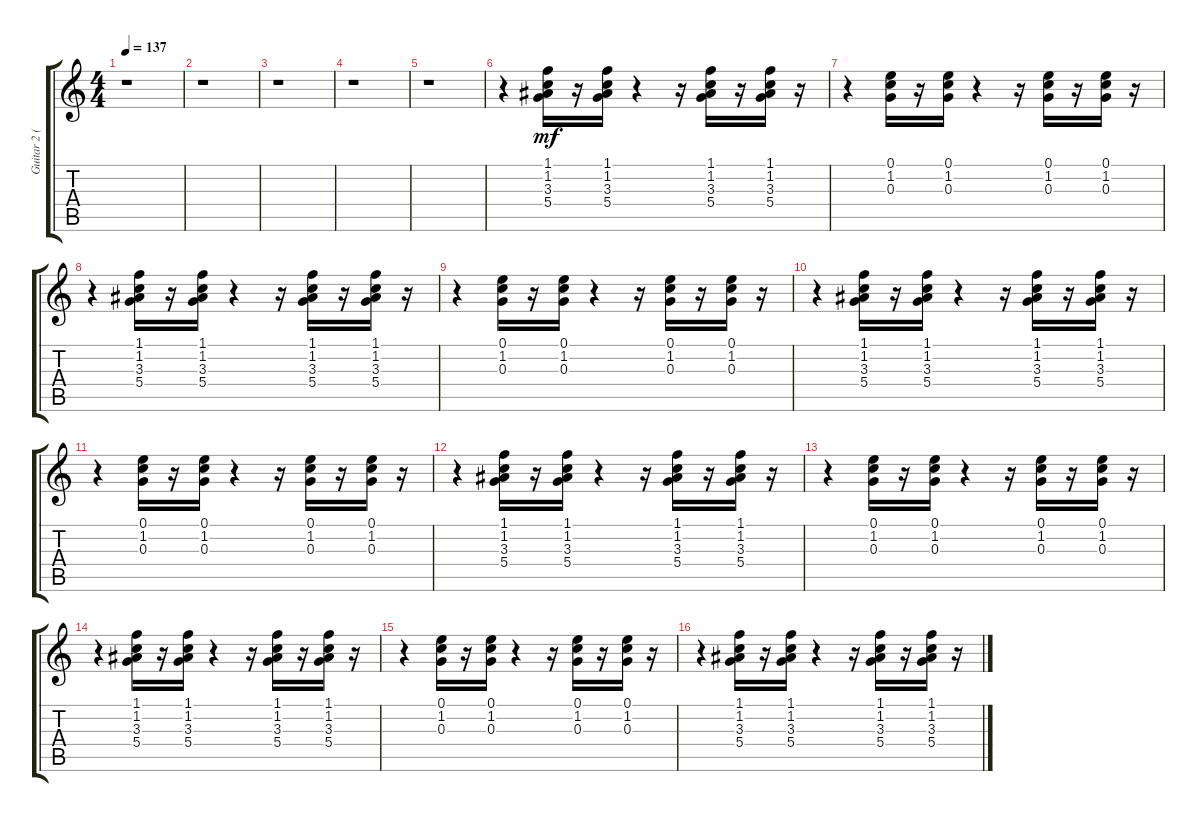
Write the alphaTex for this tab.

\track ("Guitar 2 (Fingerpicked)" "Guitar 2 (") {instrument distortionguitar}
\staff {score tabs}
\tuning (E4 B3 G3 D3 A2 E2) {hide}
\ts (4 4)
\tempo 137
\clef g2
\ks c
r.1{dy mf instrument distortionguitar} |
r.1 |
r.1 |
r.1 |
r.1 |
r.4 (1.1 1.2 3.3 5.4).16 r.16 (1.1 1.2 3.3 5.4).16 r.4 r.16 (1.1 1.2 3.3 5.4).16 r.16 (1.1 1.2 3.3 5.4).16 r.16 |
r.4 (0.1 1.2 0.3).16 r.16 (0.1 1.2 0.3).16 r.4 r.16 (0.1 1.2 0.3).16 r.16 (0.1 1.2 0.3).16 r.16 |
r.4 (1.1 1.2 3.3 5.4).16 r.16 (1.1 1.2 3.3 5.4).16 r.4 r.16 (1.1 1.2 3.3 5.4).16 r.16 (1.1 1.2 3.3 5.4).16 r.16 |
r.4 (0.1 1.2 0.3).16 r.16 (0.1 1.2 0.3).16 r.4 r.16 (0.1 1.2 0.3).16 r.16 (0.1 1.2 0.3).16 r.16 |
r.4 (1.1 1.2 3.3 5.4).16 r.16 (1.1 1.2 3.3 5.4).16 r.4 r.16 (1.1 1.2 3.3 5.4).16 r.16 (1.1 1.2 3.3 5.4).16 r.16 |
r.4 (0.1 1.2 0.3).16 r.16 (0.1 1.2 0.3).16 r.4 r.16 (0.1 1.2 0.3).16 r.16 (0.1 1.2 0.3).16 r.16 |
r.4 (1.1 1.2 3.3 5.4).16 r.16 (1.1 1.2 3.3 5.4).16 r.4 r.16 (1.1 1.2 3.3 5.4).16 r.16 (1.1 1.2 3.3 5.4).16 r.16 |
r.4 (0.1 1.2 0.3).16 r.16 (0.1 1.2 0.3).16 r.4 r.16 (0.1 1.2 0.3).16 r.16 (0.1 1.2 0.3).16 r.16 |
r.4 (1.1 1.2 3.3 5.4).16 r.16 (1.1 1.2 3.3 5.4).16 r.4 r.16 (1.1 1.2 3.3 5.4).16 r.16 (1.1 1.2 3.3 5.4).16 r.16 |
r.4 (0.1 1.2 0.3).16 r.16 (0.1 1.2 0.3).16 r.4 r.16 (0.1 1.2 0.3).16 r.16 (0.1 1.2 0.3).16 r.16 |
r.4 (1.1 1.2 3.3 5.4).16 r.16 (1.1 1.2 3.3 5.4).16 r.4 r.16 (1.1 1.2 3.3 5.4).16 r.16 (1.1 1.2 3.3 5.4).16 r.16
